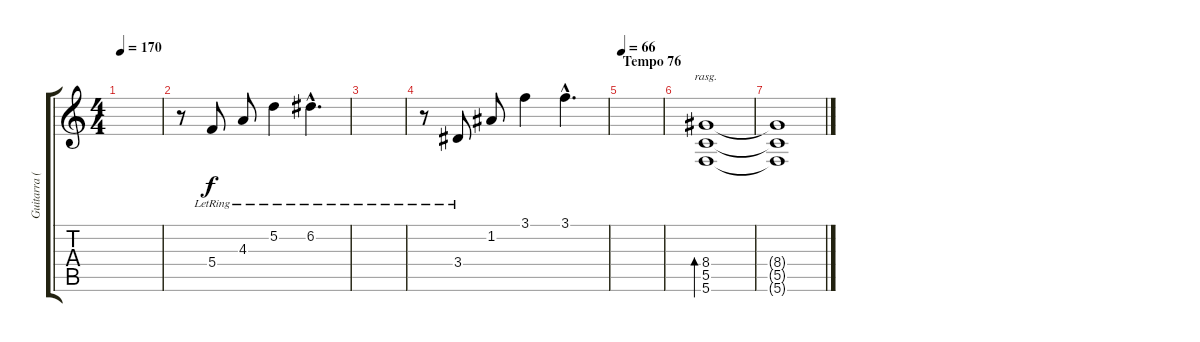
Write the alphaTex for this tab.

\track ("Guitarra (overdub)" "Guitarra (") {instrument distortionguitar}
\staff {score tabs}
\tuning (D4 A3 F3 C3 G2 C2) {hide}
\ts (4 4)
\tempo 170
\clef g2
\ks c
|
r.8 5.4{lr}.8 4.3{lr}.8 5.2{lr}.4 6.2{hac lr}.4{d} |
|
r.8 3.4{lr}.8{instrument electricguitarjazz} 1.2.8 3.1.4 3.1{hac}.4{d} |
\section ("" "Tempo 76")
\tempo 66
|
(8.4 5.5 5.6).1{bd 480 rasg ii} |
(8.4{t} 5.5{t} 5.6{t}).1
